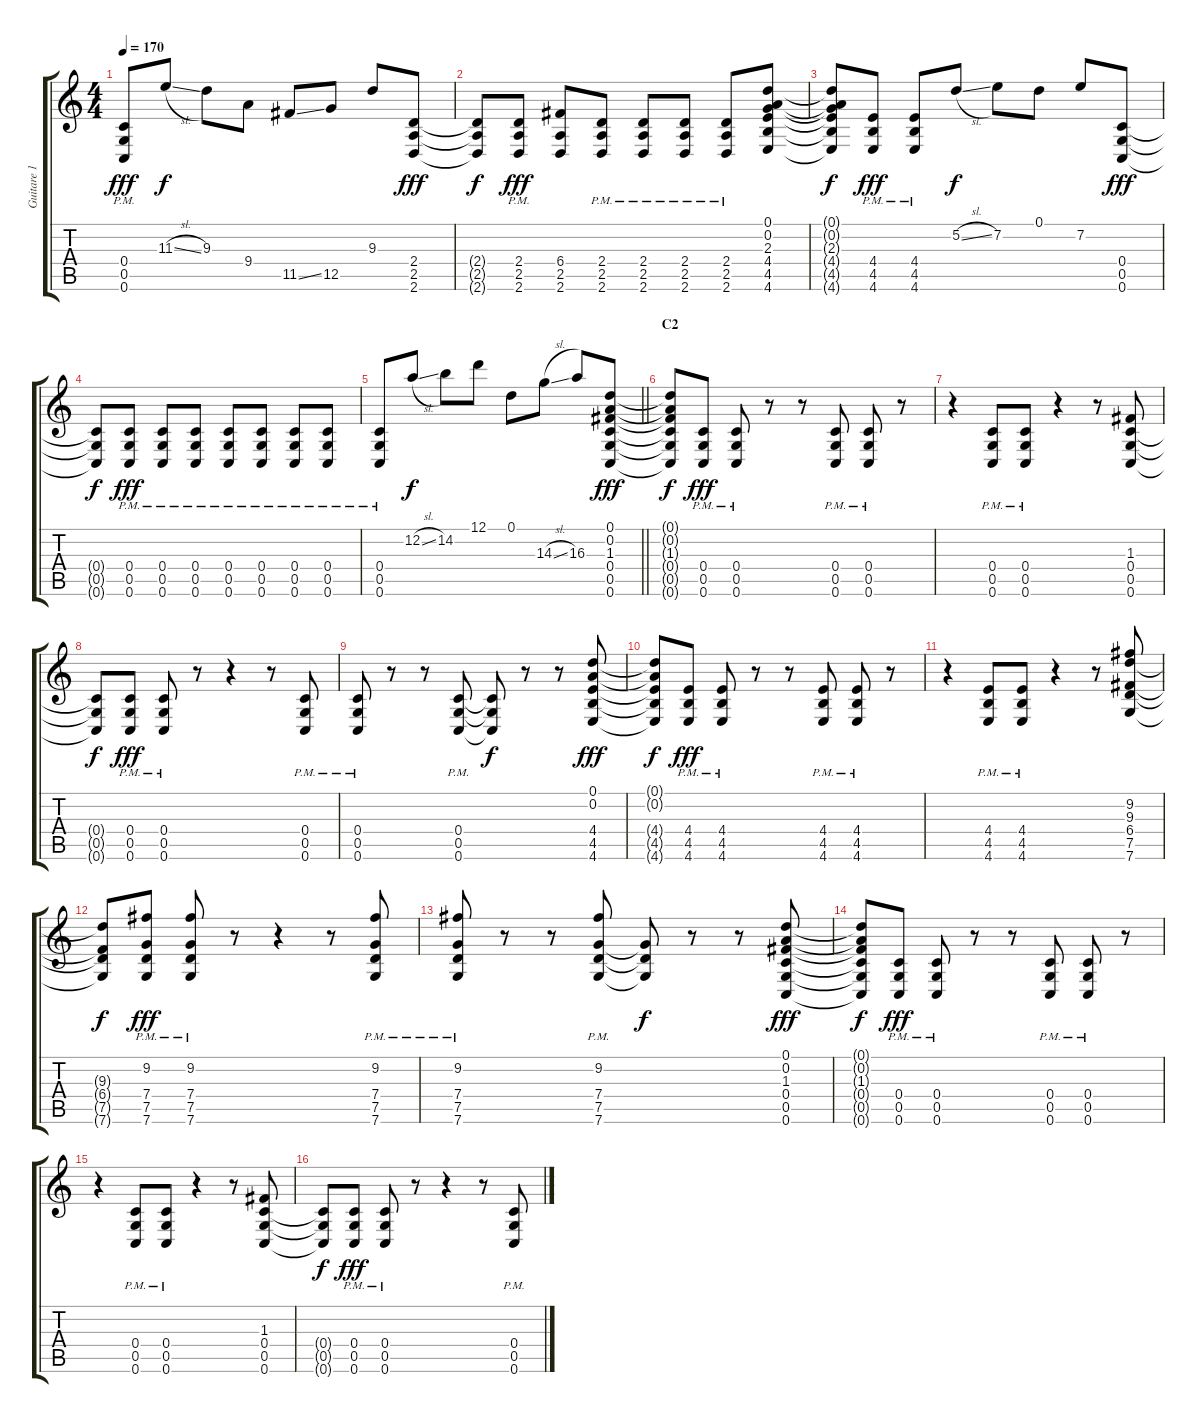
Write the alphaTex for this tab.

\track ("Guitare 1" "Guitare 1") {instrument overdrivenguitar}
\staff {score tabs}
\tuning (D4 A3 F3 C3 G2 C2) {hide}
\ts (4 4)
\tempo 170
\clef g2
\ks c
(0.4{pm} 0.5{pm} 0.6{pm}).8{dy fff} 11.3{sl}.8{dy f} 9.3.8 9.4.8 11.5{ss}.8 12.5.8 9.3.8 (2.4 2.5 2.6).8{dy fff} |
(2.4{t} 2.5{t} 2.6{t}).8{dy f} (2.4{pm} 2.5{pm} 2.6{pm}).8{dy fff} (6.4 2.5 2.6).8 (2.4{pm} 2.5{pm} 2.6{pm}).8 (2.4{pm} 2.5{pm} 2.6{pm}).8 (2.4{pm} 2.5{pm} 2.6{pm}).8 (2.4{pm} 2.5{pm} 2.6{pm}).8 (0.1 0.2 2.3 4.4 4.5 4.6).8 |
(0.1{t} 0.2{t} 2.3{t} 4.4{t} 4.5{t} 4.6{t}).8{dy f} (4.4{pm} 4.5{pm} 4.6{pm}).8{dy fff} (4.4{pm} 4.5{pm} 4.6{pm}).8 5.2{sl}.8{dy f} 7.2.8 0.1.8 7.2.8 (0.4 0.5 0.6).8{dy fff} |
(0.4{t} 0.5{t} 0.6{t}).8{dy f} (0.4{pm} 0.5{pm} 0.6{pm}).8{dy fff} (0.4{pm} 0.5{pm} 0.6{pm}).8 (0.4{pm} 0.5{pm} 0.6{pm}).8 (0.4{pm} 0.5{pm} 0.6{pm}).8 (0.4{pm} 0.5{pm} 0.6{pm}).8 (0.4{pm} 0.5{pm} 0.6{pm}).8 (0.4{pm} 0.5{pm} 0.6{pm}).8 |
\barLineRight lightlight
(0.4{pm} 0.5{pm} 0.6{pm}).8 12.2{sl}.8{dy f} 14.2.8 12.1.8 0.1.8 14.3{sl}.8 16.3.8 (0.1 0.2 1.3 0.4 0.5 0.6).8{dy fff balance 8} |
\section ("" "C2")
(0.1{t} 0.2{t} 1.3{t} 0.4{t} 0.5{t} 0.6{t}).8{dy f} (0.4{pm} 0.5{pm} 0.6{pm}).8{dy fff} (0.4{pm} 0.5{pm} 0.6{pm}).8 r.8 r.8 (0.4{pm} 0.5{pm} 0.6{pm}).8 (0.4{pm} 0.5{pm} 0.6{pm}).8 r.8 |
r.4 (0.4{pm} 0.5{pm} 0.6{pm}).8 (0.4{pm} 0.5{pm} 0.6{pm}).8 r.4 r.8 (1.3 0.4 0.5 0.6).8 |
(0.4{t} 0.5{t} 0.6{t}).8{dy f} (0.4{pm} 0.5{pm} 0.6{pm}).8{dy fff} (0.4{pm} 0.5{pm} 0.6{pm}).8 r.8 r.4 r.8 (0.4{pm} 0.5{pm} 0.6{pm}).8 |
(0.4{pm} 0.5{pm} 0.6{pm}).8 r.8 r.8 (0.4{pm} 0.5{pm} 0.6{pm}).8 (0.4{t} 0.5{t} 0.6{t}).8{dy f} r.8 r.8 (0.1 0.2 4.4 4.5 4.6).8{dy fff} |
(0.1{t} 0.2{t} 4.4{t} 4.5{t} 4.6{t}).8{dy f} (4.4{pm} 4.5{pm} 4.6{pm}).8{dy fff} (4.4{pm} 4.5{pm} 4.6{pm}).8 r.8 r.8 (4.4{pm} 4.5{pm} 4.6{pm}).8 (4.4{pm} 4.5{pm} 4.6{pm}).8 r.8 |
r.4 (4.4{pm} 4.5{pm} 4.6{pm}).8 (4.4{pm} 4.5{pm} 4.6{pm}).8 r.4 r.8 (9.2 9.3 6.4 7.5 7.6).8 |
(9.3{t} 6.4{t} 7.5{t} 7.6{t}).8{dy f} (9.2{pm} 7.4{pm} 7.5{pm} 7.6{pm}).8{dy fff} (9.2{pm} 7.4{pm} 7.5{pm} 7.6{pm}).8 r.8 r.4 r.8 (9.2{pm} 7.4{pm} 7.5{pm} 7.6{pm}).8 |
(9.2{pm} 7.4{pm} 7.5{pm} 7.6{pm}).8 r.8 r.8 (9.2{pm} 7.4{pm} 7.5{pm} 7.6{pm}).8 (7.4{t} 7.5{t} 7.6{t}).8{dy f} r.8 r.8 (0.1 0.2 1.3 0.4 0.5 0.6).8{dy fff} |
(0.1{t} 0.2{t} 1.3{t} 0.4{t} 0.5{t} 0.6{t}).8{dy f} (0.4{pm} 0.5{pm} 0.6{pm}).8{dy fff} (0.4{pm} 0.5{pm} 0.6{pm}).8 r.8 r.8 (0.4{pm} 0.5{pm} 0.6{pm}).8 (0.4{pm} 0.5{pm} 0.6{pm}).8 r.8 |
r.4 (0.4{pm} 0.5{pm} 0.6{pm}).8 (0.4{pm} 0.5{pm} 0.6{pm}).8 r.4 r.8 (1.3 0.4 0.5 0.6).8 |
(0.4{t} 0.5{t} 0.6{t}).8{dy f} (0.4{pm} 0.5{pm} 0.6{pm}).8{dy fff} (0.4{pm} 0.5{pm} 0.6{pm}).8 r.8 r.4 r.8 (0.4{pm} 0.5{pm} 0.6{pm}).8
